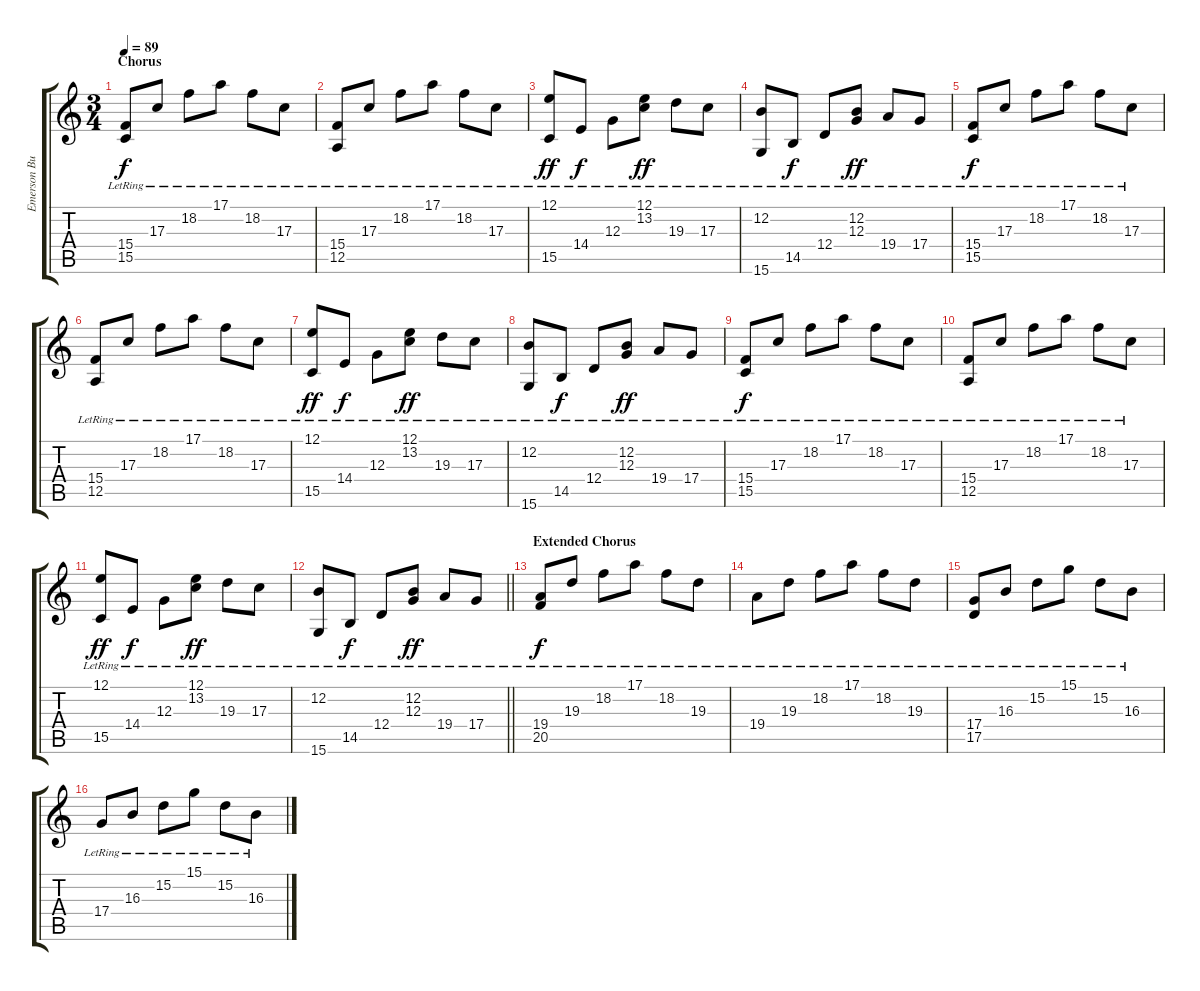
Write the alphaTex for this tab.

\track ("Emerson Burton (Keyboard)" "Emerson Bu") {instrument electricpiano1}
\staff {score tabs}
\tuning (E4 B3 G3 D3 A2 E2) {hide}
\ts (3 4)
\section ("" "Chorus")
\tempo 89
\clef g2
\ks c
(15.4{lr} 15.5{lr}).8{dy f} 17.3{lr}.8 18.2{lr}.8 17.1{lr}.8 18.2{lr}.8 17.3{lr}.8 |
(15.4{lr} 12.5{lr}).8 17.3{lr}.8 18.2{lr}.8 17.1{lr}.8 18.2{lr}.8 17.3{lr}.8 |
(12.1{lr} 15.5{lr}).8{dy ff} 14.4{lr}.8{dy f} 12.3{lr}.8 (12.1{lr} 13.2{lr}).8{dy ff} 19.3{lr}.8 17.3{lr}.8 |
(12.2{lr} 15.6{lr}).8 14.5{lr}.8{dy f} 12.4{lr}.8 (12.2{lr} 12.3{lr}).8{dy ff} 19.4{lr}.8 17.4{lr}.8 |
(15.4{lr} 15.5{lr}).8{dy f} 17.3{lr}.8 18.2{lr}.8 17.1{lr}.8 18.2{lr}.8 17.3{lr}.8 |
(15.4{lr} 12.5{lr}).8 17.3{lr}.8 18.2{lr}.8 17.1{lr}.8 18.2{lr}.8 17.3{lr}.8 |
(12.1{lr} 15.5{lr}).8{dy ff} 14.4{lr}.8{dy f} 12.3{lr}.8 (12.1{lr} 13.2{lr}).8{dy ff} 19.3{lr}.8 17.3{lr}.8 |
(12.2{lr} 15.6{lr}).8 14.5{lr}.8{dy f} 12.4{lr}.8 (12.2{lr} 12.3{lr}).8{dy ff} 19.4{lr}.8 17.4{lr}.8 |
(15.4{lr} 15.5{lr}).8{dy f} 17.3{lr}.8 18.2{lr}.8 17.1{lr}.8 18.2{lr}.8 17.3{lr}.8 |
(15.4{lr} 12.5{lr}).8 17.3{lr}.8 18.2{lr}.8 17.1{lr}.8 18.2{lr}.8 17.3{lr}.8 |
(12.1{lr} 15.5{lr}).8{dy ff} 14.4{lr}.8{dy f} 12.3{lr}.8 (12.1{lr} 13.2{lr}).8{dy ff} 19.3{lr}.8 17.3{lr}.8 |
\barLineRight lightlight
(12.2{lr} 15.6{lr}).8 14.5{lr}.8{dy f} 12.4{lr}.8 (12.2{lr} 12.3{lr}).8{dy ff} 19.4{lr}.8 17.4{lr}.8 |
\section ("" "Extended Chorus")
(19.4{lr} 20.5{lr}).8{dy f} 19.3{lr}.8 18.2{lr}.8 17.1{lr}.8 18.2{lr}.8 19.3{lr}.8 |
19.4{lr}.8 19.3{lr}.8 18.2{lr}.8 17.1{lr}.8 18.2{lr}.8 19.3{lr}.8 |
(17.4{lr} 17.5{lr}).8 16.3{lr}.8 15.2{lr}.8 15.1{lr}.8 15.2{lr}.8 16.3{lr}.8 |
17.4{lr}.8 16.3{lr}.8 15.2{lr}.8 15.1{lr}.8 15.2{lr}.8 16.3{lr}.8
